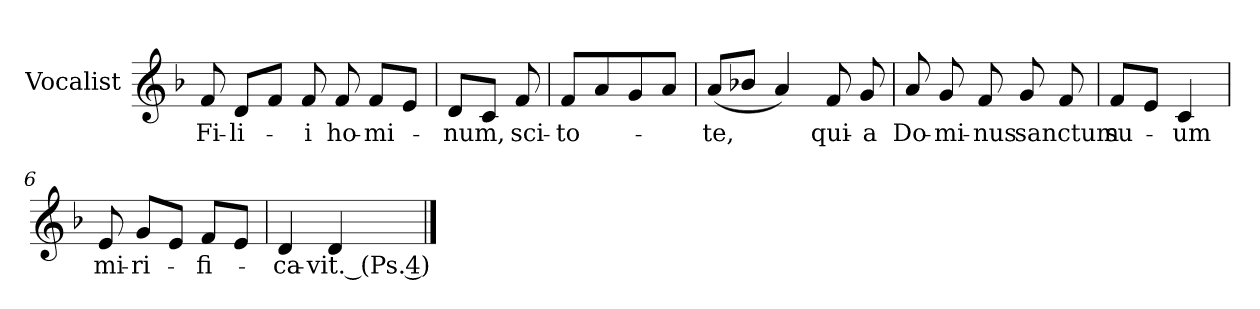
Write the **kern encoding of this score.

**kern	**text
*part1	*part1
*staff1	*staff1
*I"Vocalist	*
*k[b-]	*
*d:	*
=	=
8f	Fi-
8dL	-li-
8fJ	.
8f	-i
8f	ho-
8fL	-mi-
8eJ	.
=1	=1
8dL	-num,
8cJ	.
8f	sci-
=2	=2
8fL	-to-
8a	.
8g	.
8aJ	.
=3	=3
(8aL	-te,
8b-XJ	.
4a)	.
8f	qui-
8g	-a
=4	=4
8a	Do-
8g	-mi-
8f	-nus
8g	sanctum
8f	.
=5	=5
8fL	su-
8eJ	.
4c	-um
=6	=6
8e	mi-
8gL	-ri-
8eJ	.
8fL	-fi-
8eJ	.
=7	=7
4d	-ca-
4d	-vit._(Ps. 4)
==	==
*-	*-
